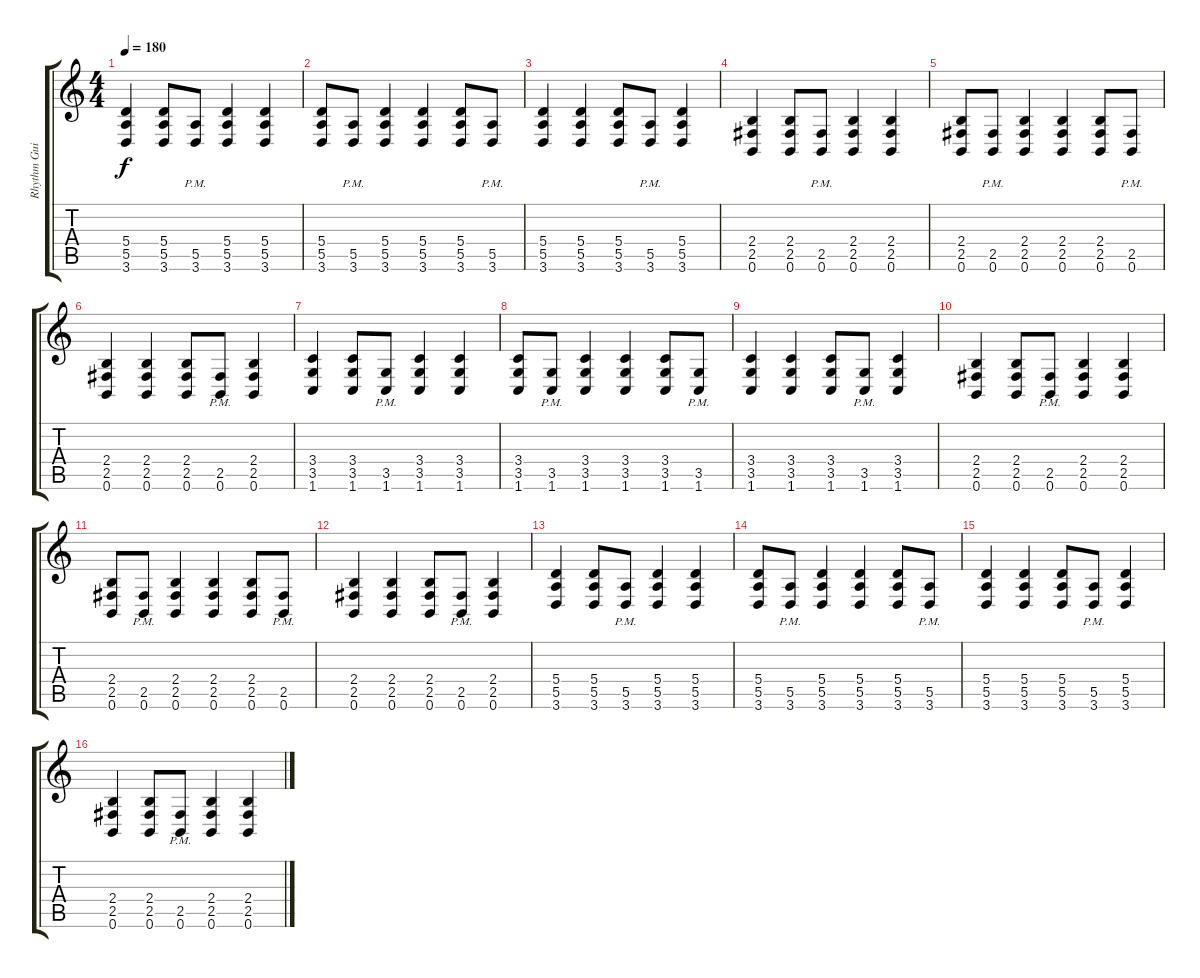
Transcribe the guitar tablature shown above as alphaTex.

\track ("Rhythm Guitar 2" "Rhythm Gui") {instrument distortionguitar}
\staff {score tabs}
\tuning (B3 Gb3 D3 A2 E2 B1) {hide}
\ts (4 4)
\tempo 180
\clef g2
\ks c
(5.4 5.5 3.6).4{dy f} (5.4 5.5 3.6).8 (5.5{pm} 3.6{pm}).8 (5.4 5.5 3.6).4 (5.4 5.5 3.6).4 |
(5.4 5.5 3.6).8 (5.5{pm} 3.6{pm}).8 (5.4 5.5 3.6).4 (5.4 5.5 3.6).4 (5.4 5.5 3.6).8 (5.5{pm} 3.6{pm}).8 |
(5.4 5.5 3.6).4 (5.4 5.5 3.6).4 (5.4 5.5 3.6).8 (5.5{pm} 3.6{pm}).8 (5.4 5.5 3.6).4 |
(2.4 2.5 0.6).4 (2.4 2.5 0.6).8 (2.5{pm} 0.6{pm}).8 (2.4 2.5 0.6).4 (2.4 2.5 0.6).4 |
(2.4 2.5 0.6).8 (2.5{pm} 0.6{pm}).8 (2.4 2.5 0.6).4 (2.4 2.5 0.6).4 (2.4 2.5 0.6).8 (2.5{pm} 0.6{pm}).8 |
(2.4 2.5 0.6).4 (2.4 2.5 0.6).4 (2.4 2.5 0.6).8 (2.5{pm} 0.6{pm}).8 (2.4 2.5 0.6).4 |
(3.4 3.5 1.6).4 (3.4 3.5 1.6).8 (3.5{pm} 1.6{pm}).8 (3.4 3.5 1.6).4 (3.4 3.5 1.6).4 |
(3.4 3.5 1.6).8 (3.5{pm} 1.6{pm}).8 (3.4 3.5 1.6).4 (3.4 3.5 1.6).4 (3.4 3.5 1.6).8 (3.5{pm} 1.6{pm}).8 |
(3.4 3.5 1.6).4 (3.4 3.5 1.6).4 (3.4 3.5 1.6).8 (3.5{pm} 1.6{pm}).8 (3.4 3.5 1.6).4 |
(2.4 2.5 0.6).4 (2.4 2.5 0.6).8 (2.5{pm} 0.6{pm}).8 (2.4 2.5 0.6).4 (2.4 2.5 0.6).4 |
(2.4 2.5 0.6).8 (2.5{pm} 0.6{pm}).8 (2.4 2.5 0.6).4 (2.4 2.5 0.6).4 (2.4 2.5 0.6).8 (2.5{pm} 0.6{pm}).8 |
(2.4 2.5 0.6).4 (2.4 2.5 0.6).4 (2.4 2.5 0.6).8 (2.5{pm} 0.6{pm}).8 (2.4 2.5 0.6).4 |
(5.4 5.5 3.6).4 (5.4 5.5 3.6).8 (5.5{pm} 3.6{pm}).8 (5.4 5.5 3.6).4 (5.4 5.5 3.6).4 |
(5.4 5.5 3.6).8 (5.5{pm} 3.6{pm}).8 (5.4 5.5 3.6).4 (5.4 5.5 3.6).4 (5.4 5.5 3.6).8 (5.5{pm} 3.6{pm}).8 |
(5.4 5.5 3.6).4 (5.4 5.5 3.6).4 (5.4 5.5 3.6).8 (5.5{pm} 3.6{pm}).8 (5.4 5.5 3.6).4 |
(2.4 2.5 0.6).4 (2.4 2.5 0.6).8 (2.5{pm} 0.6{pm}).8 (2.4 2.5 0.6).4 (2.4 2.5 0.6).4
